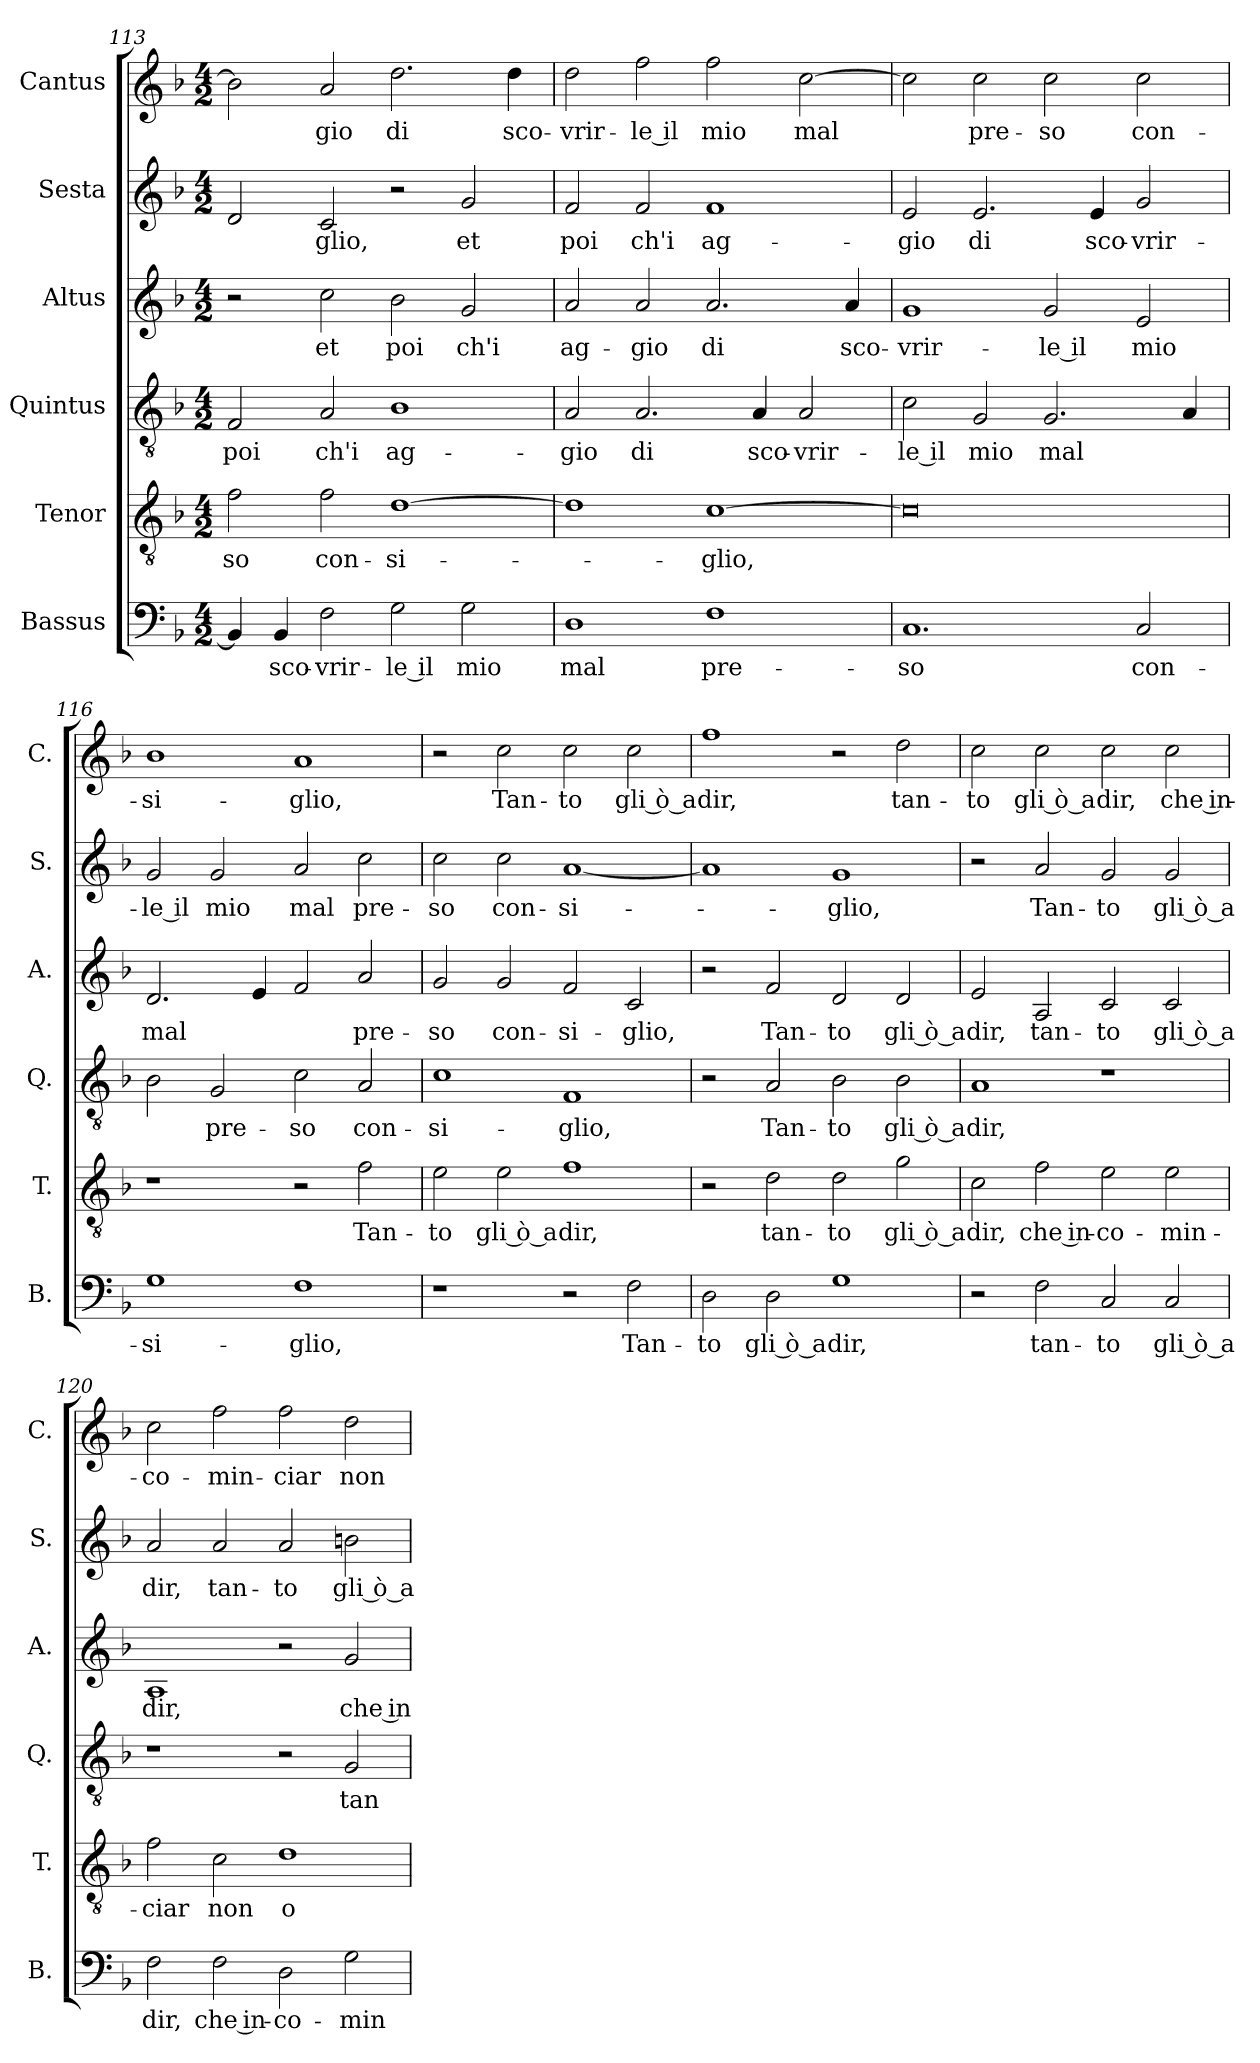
**kern	**text	**kern	**text	**kern	**text	**kern	**text	**kern	**text	**kern	**text
*part6	*part6	*part5	*part5	*part4	*part4	*part3	*part3	*part2	*part2	*part1	*part1
*staff6	*staff6	*staff5	*staff5	*staff4	*staff4	*staff3	*staff3	*staff2	*staff2	*staff1	*staff1
*I"Bassus	*	*I"Tenor	*	*I"Quintus	*	*I"Altus	*	*I"Sesta	*	*I"Cantus	*
*I'B.	*	*I'T.	*	*I'Q.	*	*I'A.	*	*I'S.	*	*I'C.	*
*clefF4	*	*clefGv2	*	*clefGv2	*	*clefG2	*	*clefG2	*	*clefG2	*
*k[b-]	*	*k[b-]	*	*k[b-]	*	*k[b-]	*	*k[b-]	*	*k[b-]	*
*M4/2	*	*M4/2	*	*M4/2	*	*M4/2	*	*M4/2	*	*M4/2	*
=113	=113	=113	=113	=113	=113	=113	=113	=113	=113	=113	=113
!	!	!	!LO:LY:b	!	!LO:LY:b	!	!	!	!	!	!
4BB-/]	.	2f\	-so	2F/	poi	2r	.	2d/	.	2b-\]	.
!	!LO:LY:b	!	!	!	!	!	!	!	!	!	!
4BB-/	sco-	.	.	.	.	.	.	.	.	.	.
!	!LO:LY:b	!	!LO:LY:b	!	!LO:LY:b	!	!LO:LY:b	!	!LO:LY:b	!	!LO:LY:b
2F\	-vrir-	2f\	con-	2A/	ch'i	2cc\	et	2c/	-glio,	2a/	-gio
!	!LO:LY:b	!	!LO:LY:b	!	!LO:LY:b	!	!LO:LY:b	!	!	!	!LO:LY:b
2G\	-le il	[1d	-si-	1B-	ag-	2b-\	poi	2r	.	2.dd\	di
!	!LO:LY:b	!	!	!	!	!	!LO:LY:b	!	!LO:LY:b	!	!
2G\	mio	.	.	.	.	2g/	ch'i	2g/	et	.	.
!	!	!	!	!	!	!	!	!	!	!	!LO:LY:b
.	.	.	.	.	.	.	.	.	.	4dd\	sco-
!!LO:PB:g=z
=114	=114	=114	=114	=114	=114	=114	=114	=114	=114	=114	=114
!	!LO:LY:b	!	!	!	!LO:LY:b	!	!LO:LY:b	!	!LO:LY:b	!	!LO:LY:b
1D	mal	1d]	.	2A/	-gio	2a/	ag-	2f/	poi	2dd\	-vrir-
!	!	!	!	!	!LO:LY:b	!	!LO:LY:b	!	!LO:LY:b	!	!LO:LY:b
.	.	.	.	2.A/	di	2a/	-gio	2f/	ch'i	2ff\	-le il
!	!LO:LY:b	!	!LO:LY:b	!	!	!	!LO:LY:b	!	!LO:LY:b	!	!LO:LY:b
1F	pre-	[1c	-glio,	.	.	2.a/	di	1f	ag-	2ff\	mio
!	!	!	!	!	!LO:LY:b	!	!	!	!	!	!
.	.	.	.	4A/	sco-	.	.	.	.	.	.
!	!	!	!	!	!LO:LY:b	!	!	!	!	!	!LO:LY:b
.	.	.	.	2A/	-vrir-	.	.	.	.	[2cc\	mal
!	!	!	!	!	!	!	!LO:LY:b	!	!	!	!
.	.	.	.	.	.	4a/	sco-	.	.	.	.
=115	=115	=115	=115	=115	=115	=115	=115	=115	=115	=115	=115
!	!LO:LY:b	!	!	!	!LO:LY:b	!	!LO:LY:b	!	!LO:LY:b	!	!
1.C	-so	0c]	.	2c\	-le il	1g	-vrir-	2e/	-gio	2cc\]	.
!	!	!	!	!	!LO:LY:b	!	!	!	!LO:LY:b	!	!LO:LY:b
.	.	.	.	2G/	mio	.	.	2.e/	di	2cc\	pre-
!	!	!	!	!	!LO:LY:b	!	!LO:LY:b	!	!	!	!LO:LY:b
.	.	.	.	2.G/	mal	2g/	-le il	.	.	2cc\	-so
!	!	!	!	!	!	!	!	!	!LO:LY:b	!	!
.	.	.	.	.	.	.	.	4e/	sco-	.	.
!	!LO:LY:b	!	!	!	!	!	!LO:LY:b	!	!LO:LY:b	!	!LO:LY:b
2C/	con-	.	.	.	.	2e/	mio	2g/	-vrir-	2cc\	con-
.	.	.	.	4A/	.	.	.	.	.	.	.
=116	=116	=116	=116	=116	=116	=116	=116	=116	=116	=116	=116
!	!LO:LY:b	!	!	!	!	!	!LO:LY:b	!	!LO:LY:b	!	!LO:LY:b
1G	-si-	1r	.	2B-\	.	2.d/	mal	2g/	-le il	1b-	-si-
!	!	!	!	!	!LO:LY:b	!	!	!	!LO:LY:b	!	!
.	.	.	.	2G/	pre-	.	.	2g/	mio	.	.
.	.	.	.	.	.	4e/	.	.	.	.	.
!	!LO:LY:b	!	!	!	!LO:LY:b	!	!	!	!LO:LY:b	!	!LO:LY:b
1F	-glio,	2r	.	2c\	-so	2f/	.	2a/	mal	1a	-glio,
!	!	!	!LO:LY:b	!	!LO:LY:b	!	!LO:LY:b	!	!LO:LY:b	!	!
.	.	2f\	Tan-	2A/	con-	2a/	pre-	2cc\	pre-	.	.
=117	=117	=117	=117	=117	=117	=117	=117	=117	=117	=117	=117
!	!	!	!LO:LY:b	!	!LO:LY:b	!	!LO:LY:b	!	!LO:LY:b	!	!
1r	.	2e\	-to	1c	-si-	2g/	-so	2cc\	-so	2r	.
!	!	!	!LO:LY:b	!	!	!	!LO:LY:b	!	!LO:LY:b	!	!LO:LY:b
.	.	2e\	gli ò a	.	.	2g/	con-	2cc\	con-	2cc\	Tan-
!	!	!	!LO:LY:b	!	!LO:LY:b	!	!LO:LY:b	!	!LO:LY:b	!	!LO:LY:b
2r	.	1f	dir,	1F	-glio,	2f/	-si-	[1a	-si-	2cc\	-to
!	!LO:LY:b	!	!	!	!	!	!LO:LY:b	!	!	!	!LO:LY:b
2F\	Tan-	.	.	.	.	2c/	-glio,	.	.	2cc\	gli ò a
=118	=118	=118	=118	=118	=118	=118	=118	=118	=118	=118	=118
!	!LO:LY:b	!	!	!	!	!	!	!	!	!	!LO:LY:b
2D\	-to	2r	.	2r	.	2r	.	1a]	.	1ff	dir,
!	!LO:LY:b	!	!LO:LY:b	!	!LO:LY:b	!	!LO:LY:b	!	!	!	!
2D\	gli ò a	2d\	tan-	2A/	Tan-	2f/	Tan-	.	.	.	.
!	!LO:LY:b	!	!LO:LY:b	!	!LO:LY:b	!	!LO:LY:b	!	!LO:LY:b	!	!
1G	dir,	2d\	-to	2B-\	-to	2d/	-to	1g	-glio,	2r	.
!	!	!	!LO:LY:b	!	!LO:LY:b	!	!LO:LY:b	!	!	!	!LO:LY:b
.	.	2g\	gli ò a	2B-\	gli ò a	2d/	gli ò a	.	.	2dd\	tan-
!!LO:LB:g=z
=119	=119	=119	=119	=119	=119	=119	=119	=119	=119	=119	=119
!	!	!	!LO:LY:b	!	!LO:LY:b	!	!LO:LY:b	!	!	!	!LO:LY:b
2r	.	2c\	dir,	1A	dir,	2e/	dir,	2r	.	2cc\	-to
!	!LO:LY:b	!	!LO:LY:b	!	!	!	!LO:LY:b	!	!LO:LY:b	!	!LO:LY:b
2F\	tan-	2f\	che in-	.	.	2A/	tan-	2a/	Tan-	2cc\	gli ò a
!	!LO:LY:b	!	!LO:LY:b	!	!	!	!LO:LY:b	!	!LO:LY:b	!	!LO:LY:b
2C/	-to	2e\	-co-	1r	.	2c/	-to	2g/	-to	2cc\	dir,
!	!LO:LY:b	!	!LO:LY:b	!	!	!	!LO:LY:b	!	!LO:LY:b	!	!LO:LY:b
2C/	gli ò a	2e\	-min-	.	.	2c/	gli ò a	2g/	gli ò a	2cc\	che in-
=120	=120	=120	=120	=120	=120	=120	=120	=120	=120	=120	=120
!	!LO:LY:b	!	!LO:LY:b	!	!	!	!LO:LY:b	!	!LO:LY:b	!	!LO:LY:b
2F\	dir,	2f\	-ciar	1r	.	1A	dir,	2a/	dir,	2cc\	-co-
!	!LO:LY:b	!	!LO:LY:b	!	!	!	!	!	!LO:LY:b	!	!LO:LY:b
2F\	che in-	2c\	non	.	.	.	.	2a/	tan-	2ff\	-min-
!	!LO:LY:b	!	!LO:LY:b	!	!	!	!	!	!LO:LY:b	!	!LO:LY:b
2D\	-co-	1d	o-	2r	.	2r	.	2a/	-to	2ff\	-ciar
!	!LO:LY:b	!	!	!	!LO:LY:b	!	!LO:LY:b	!	!LO:LY:b	!	!LO:LY:b
2G\	-min-	.	.	2G/	tan-	2g/	che in-	2bn\	gli ò a	2dd\	non
=	=	=	=	=	=	=	=	=	=	=	=
*-	*-	*-	*-	*-	*-	*-	*-	*-	*-	*-	*-
